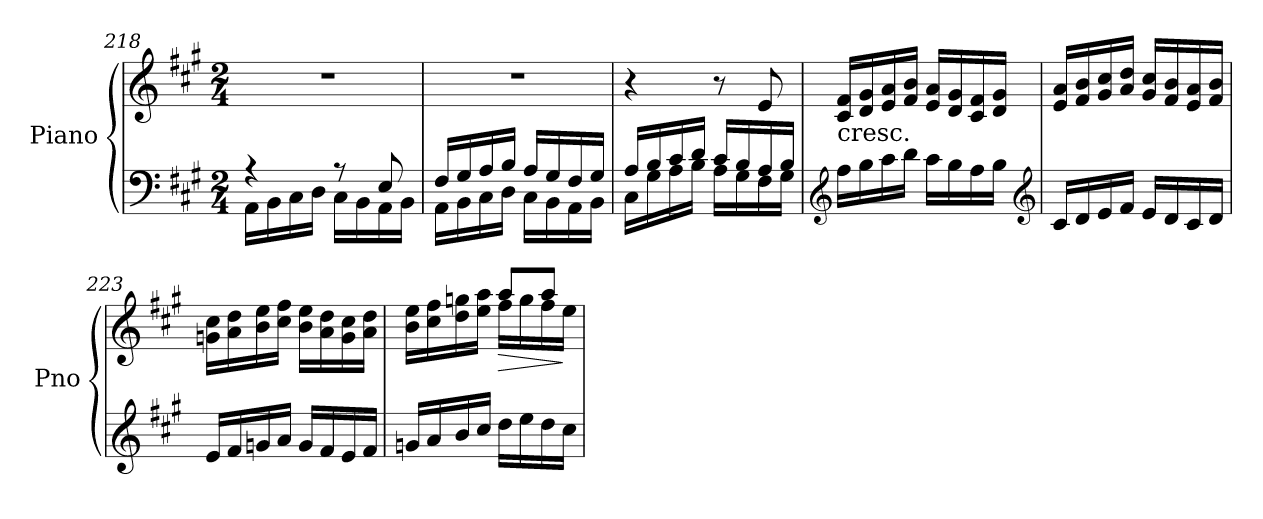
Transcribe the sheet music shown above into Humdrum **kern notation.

**kern	**kern	**dynam
*part1	*part1	*part1
*staff2	*staff1	*staff1/2
*I"Piano	*	*
*I'Pno	*	*
*clefF4	*clefG2	*
*k[f#c#g#]	*k[f#c#g#]	*
*A:	*A:	*
*M2/4	*M2/4	*
=218	=218	=218
*^	*	*
4rA	16AA\LL	2r	.
.	16BB\	.	.
.	16C#\	.	.
.	16D\JJ	.	.
8rA	16C#\LL	.	.
.	16BB\	.	.
8E/	16AA\	.	.
.	16BB\JJ	.	.
=219	=219	=219	=219
16F#/LL	16AA\LL	2r	.
16G#/	16BB\	.	.
16A/	16C#\	.	.
16B/JJ	16D\JJ	.	.
16A/LL	16C#\LL	.	.
16G#/	16BB\	.	.
16F#/	16AA\	.	.
16G#/JJ	16BB\JJ	.	.
=220	=220	=220	=220
16A/LL	16C#\LL	4r	.
16B/	16G#\	.	.
16c#/	16A\	.	.
16d/JJ	16B\JJ	.	.
16c#/LL	16A\LL	8r	.
16B/	16G#\	.	.
16A/	16F#\	8e/	.
16B/JJ	16G#\JJ	.	.
=221	=221	=221	=221
!	!	!LO:TX:b:t=cresc.	!
*v	*v	*	*
16A\LL	16c#/ 16f#/LL	.
16B\	16d/ 16g#/	.
16c#\	16e/ 16a/	.
16d\JJ	16f#/ 16b/JJ	.
16c#\LL	16e/ 16a/LL	.
16B\	16d/ 16g#/	.
16A\	16c#/ 16f#/	.
16B\JJ	16d/ 16g#/JJ	.
*clefG2	*	*
=222	=222	=222
16c#/LL	16e/ 16a/LL	.
16d/	16f#/ 16b/	.
16e/	16g#/ 16cc#/	.
16f#/JJ	16a/ 16dd/JJ	.
16e/LL	16g#/ 16cc#/LL	.
16d/	16f#/ 16b/	.
16c#/	16e/ 16a/	.
16d/JJ	16f#/ 16b/JJ	.
=223	=223	=223
16e/LL	16gn\ 16cc#\LL	.
16f#/	16a\ 16dd\	.
16gn/	16b\ 16ee\	.
16a/JJ	16cc#\ 16ff#\JJ	.
16g/LL	16b\ 16ee\LL	.
16f#/	16a\ 16dd\	.
16e/	16g\ 16cc#\	.
16f#/JJ	16a\ 16dd\JJ	.
!!LO:LB:g=z
=224	=224	=224
*	*^	*
16gn/LL	16b\ 16ee\LL	4ryy	.
16a/	16cc#\ 16ff#\	.	.
16b/	16dd\ 16ggn\	.	.
16cc#/JJ	16ee\ 16aa\JJ	.	.
!	!	!	!LO:HP:b
16dd\LL	8aa/L	16ff#\LL	>
16ee\	.	16gg\	.
16dd\	8aa/J	16ff#\	.
16cc#\JJ	.	16ee\JJ	]
*	*v	*v	*
=	=	=
*-	*-	*-
